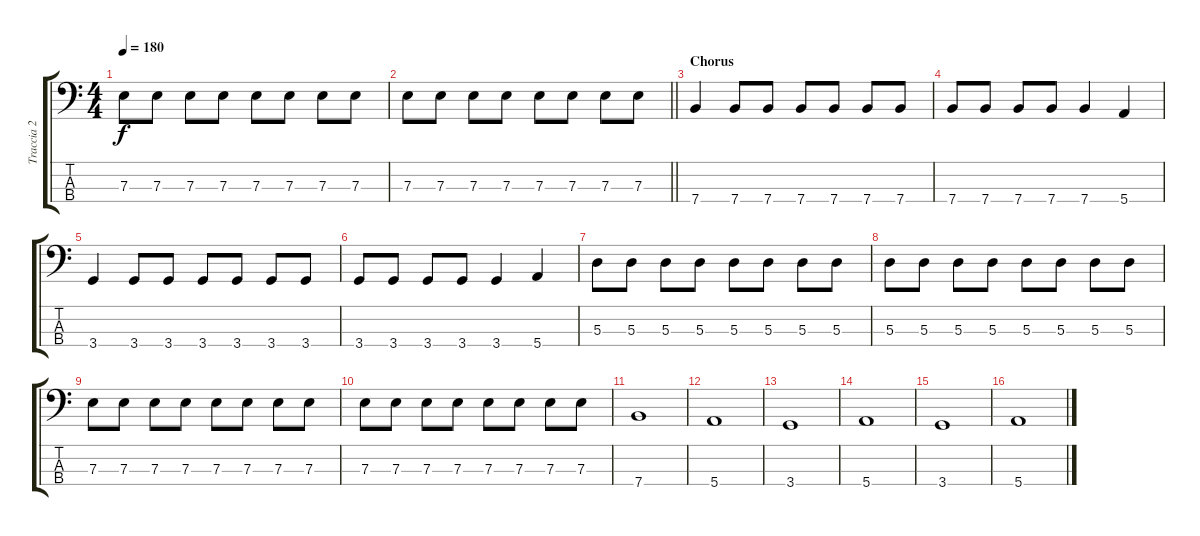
\track ("Traccia 2" "Traccia 2") {instrument electricbasspick}
\staff {score tabs}
\tuning (G2 D2 A1 E1) {hide}
\ts (4 4)
\tempo 180
\clef f4
\ks c
7.3.8{dy f} 7.3.8 7.3.8 7.3.8 7.3.8 7.3.8 7.3.8 7.3.8 |
\barLineRight lightlight
7.3.8 7.3.8 7.3.8 7.3.8 7.3.8 7.3.8 7.3.8 7.3.8 |
\section ("" "Chorus")
7.4.4 7.4.8 7.4.8 7.4.8 7.4.8 7.4.8 7.4.8 |
7.4.8 7.4.8 7.4.8 7.4.8 7.4.4 5.4.4 |
3.4.4 3.4.8 3.4.8 3.4.8 3.4.8 3.4.8 3.4.8 |
3.4.8 3.4.8 3.4.8 3.4.8 3.4.4 5.4.4 |
5.3.8 5.3.8 5.3.8 5.3.8 5.3.8 5.3.8 5.3.8 5.3.8 |
5.3.8 5.3.8 5.3.8 5.3.8 5.3.8 5.3.8 5.3.8 5.3.8 |
7.3.8 7.3.8 7.3.8 7.3.8 7.3.8 7.3.8 7.3.8 7.3.8 |
7.3.8 7.3.8 7.3.8 7.3.8 7.3.8 7.3.8 7.3.8 7.3.8 |
7.4.1 |
5.4.1 |
3.4.1 |
5.4.1 |
3.4.1 |
5.4.1
